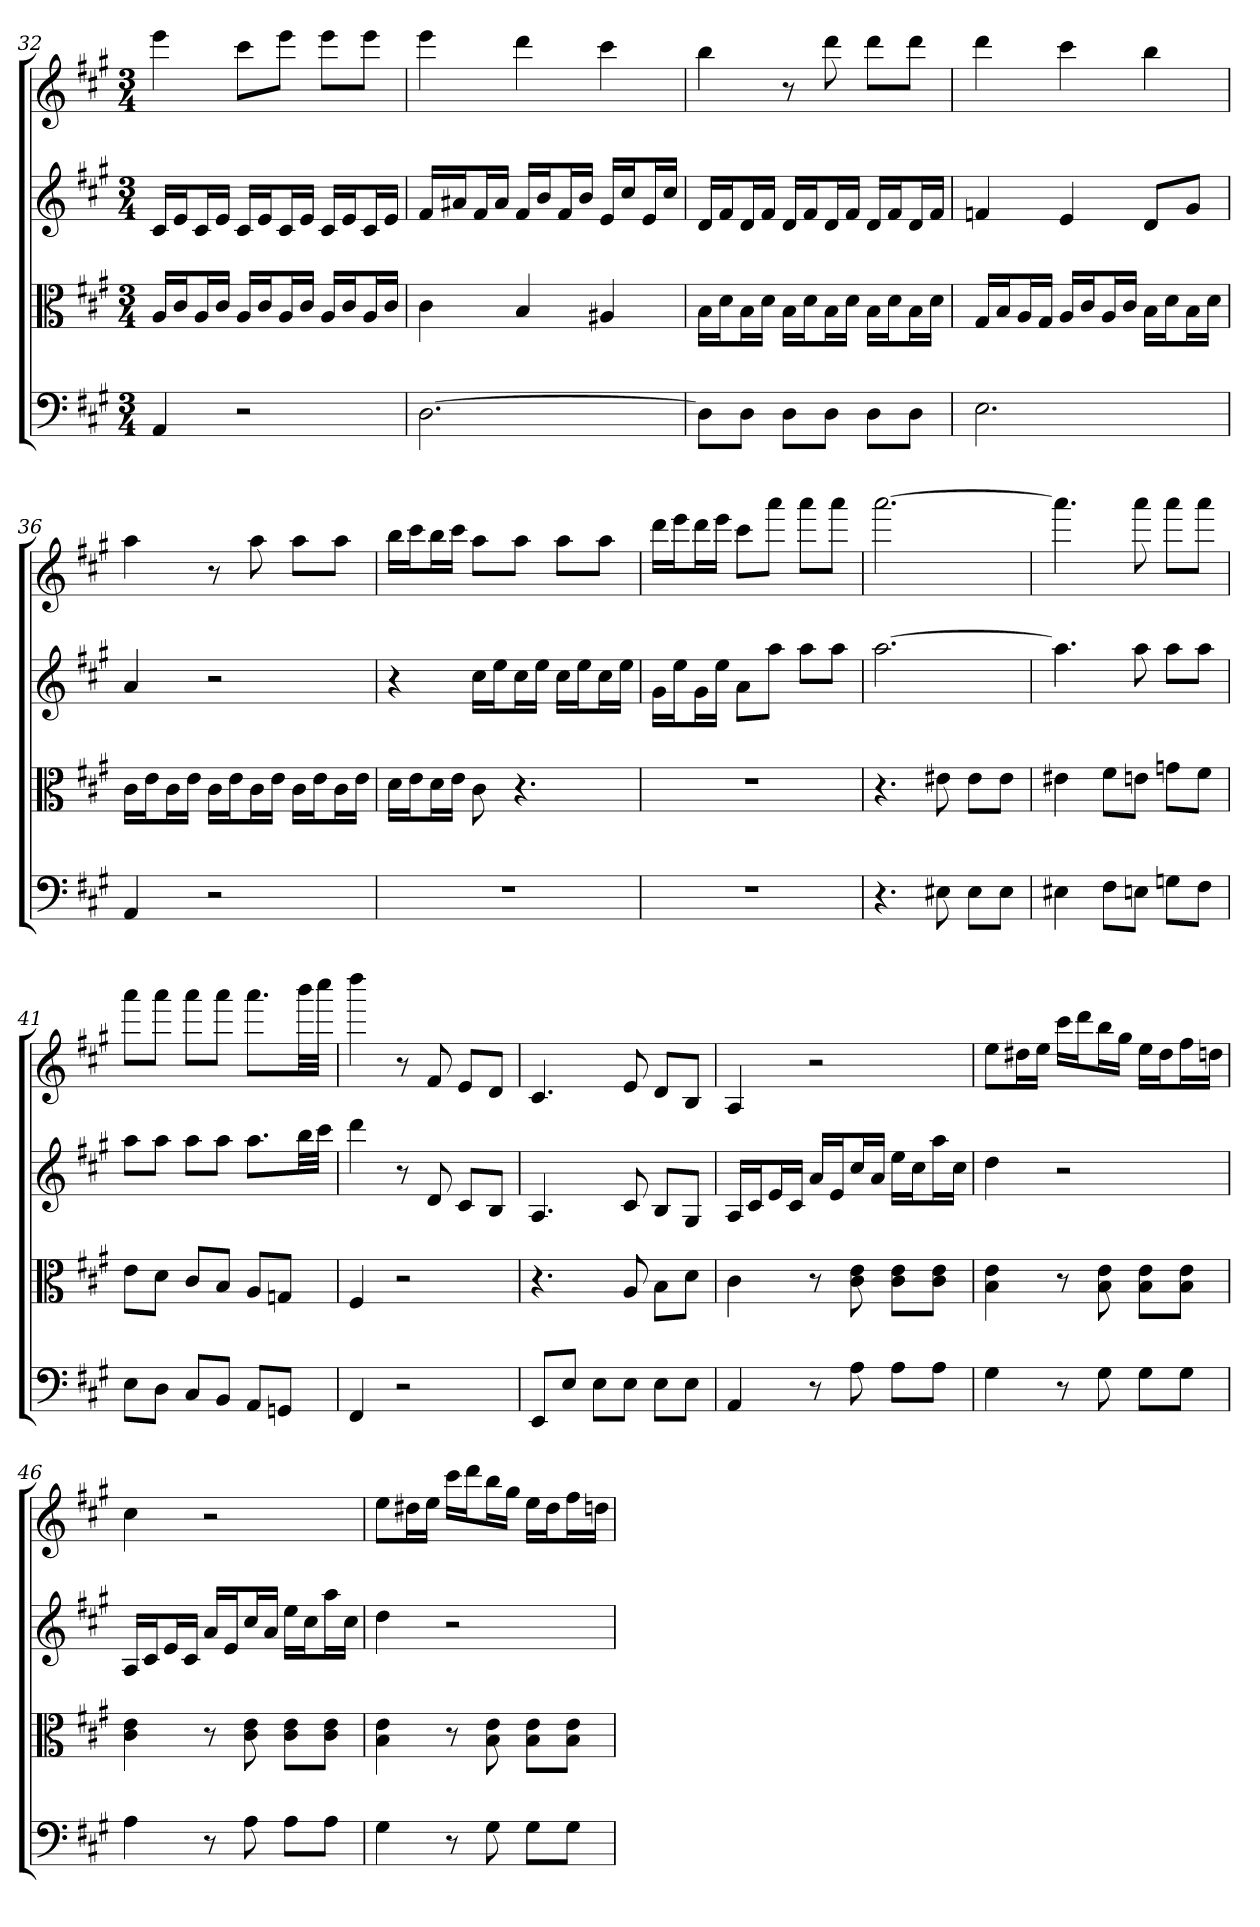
**kern	**kern	**kern	**kern
*part4	*part3	*part2	*part1
*staff4	*staff3	*staff2	*staff1
*clefF4	*clefC3	*	*
*k[f#c#g#]	*k[f#c#g#]	*k[f#c#g#]	*k[f#c#g#]
*f#:	*f#:	*f#:	*f#:
*M3/4	*M3/4	*M3/4	*M3/4
=32	=32	=32	=32
4AA	16A/LL	16c#LL	4eee
.	16c#/J	16eJ	.
.	16A/L	16c#L	.
.	16c#/JJ	16eJJ	.
2r	16A/LL	16c#LL	8ccc#L
.	16c#/J	16eJ	.
.	16A/L	16c#L	8eeeJ
.	16c#/JJ	16eJJ	.
.	16A/LL	16c#LL	8eeeL
.	16c#/J	16eJ	.
.	16A/L	16c#L	8eeeJ
.	16c#/JJ	16eJJ	.
=33	=33	=33	=33
[2.D	4c#	16f#LL	4eee
.	.	16a#XJ	.
.	.	16f#L	.
.	.	16a#JJ	.
.	4B	16f#LL	4ddd
.	.	16bJ	.
.	.	16f#L	.
.	.	16bJJ	.
.	4A#X	16eLL	4ccc#
.	.	16cc#J	.
.	.	16eL	.
.	.	16cc#JJ	.
=34	=34	=34	=34
8D\L]	16B\LL	16dLL	4bb
.	16d\J	16f#J	.
8D\J	16B\L	16dL	.
.	16d\JJ	16f#JJ	.
8D\L	16B\LL	16dLL	8r
.	16d\J	16f#J	.
8D\J	16B\L	16dL	8ddd
.	16d\JJ	16f#JJ	.
8D\L	16B\LL	16dLL	8dddL
.	16d\J	16f#J	.
8D\J	16B\L	16dL	8dddJ
.	16d\JJ	16f#JJ	.
=35	=35	=35	=35
2.E	16G#/LL	4fn	4ddd
.	16B/J	.	.
.	16A/L	.	.
.	16G#/JJ	.	.
.	16A/LL	4e	4ccc#
.	16c#/J	.	.
.	16A/L	.	.
.	16c#/JJ	.	.
.	16B\LL	8dL	4bb
.	16d\J	.	.
.	16B\L	8g#J	.
.	16d\JJ	.	.
=36	=36	=36	=36
4AA	16c#\LL	4a	4aa
.	16e\J	.	.
.	16c#\L	.	.
.	16e\JJ	.	.
2r	16c#\LL	2r	8r
.	16e\J	.	.
.	16c#\L	.	8aa
.	16e\JJ	.	.
.	16c#\LL	.	8aaL
.	16e\J	.	.
.	16c#\L	.	8aaJ
.	16e\JJ	.	.
=37	=37	=37	=37
2.r	16d\LL	4r	16bbLL
.	16e\J	.	16ccc#J
.	16d\L	.	16bbL
.	16e\JJ	.	16ccc#JJ
.	8c#	16cc#LL	8aaL
.	.	16eeJ	.
.	4.r	16cc#L	8aaJ
.	.	16eeJJ	.
.	.	16cc#LL	8aaL
.	.	16eeJ	.
.	.	16cc#L	8aaJ
.	.	16eeJJ	.
=38	=38	=38	=38
2.r	2.r	16g#LL	16dddLL
.	.	16eeJ	16eeeJ
.	.	16g#L	16dddL
.	.	16eeJJ	16eeeJJ
.	.	8aL	8ccc#L
.	.	8aaJ	8aaaJ
.	.	8aaL	8aaaL
.	.	8aaJ	8aaaJ
=39	=39	=39	=39
4.r	4.r	[2.aa	[2.aaa
8E#X	8e#X	.	.
8E#\L	8e#\L	.	.
8E#\J	8e#\J	.	.
=40	=40	=40	=40
4E#X	4e#X	4.aa]	4.aaa]
8F#\L	8f#\L	.	.
8En\J	8en\J	8aa	8aaa
8Gn\L	8gn\L	8aaL	8aaaL
8F#\J	8f#\J	8aaJ	8aaaJ
=41	=41	=41	=41
8E\L	8e\L	8aaL	8aaaL
8D\J	8d\J	8aaJ	8aaaJ
8C#/L	8c#/L	8aaL	8aaaL
8BB/J	8B/J	8aaJ	8aaaJ
8AA/L	8A/L	8.aaL	8.aaaL
8GGn/J	8Gn/J	.	.
.	.	32bbLL	32bbbLL
.	.	32ccc#JJJ	32cccc#JJJ
=42	=42	=42	=42
4FF#	4F#	4ddd	4dddd
2r	2r	8r	8r
.	.	8d	8f#
.	.	8c#L	8eL
.	.	8BJ	8dJ
=43	=43	=43	=43
8EE/L	4.r	4.A	4.c#
8E/J	.	.	.
8E\L	.	.	.
8E\J	8A	8c#	8e
8E\L	8B\L	8BL	8dL
8E\J	8d\J	8G#J	8BJ
=44	=44	=44	=44
4AA	4c#	16ALL	4A
.	.	16c#J	.
.	.	16eL	.
.	.	16c#JJ	.
8r	8r	16aLL	2r
.	.	16eJ	.
8A	8c# 8e	16cc#L	.
.	.	16aJJ	.
8A\L	8c#\ 8e\L	16eeLL	.
.	.	16cc#J	.
8A\J	8c#\ 8e\J	16aaL	.
.	.	16cc#JJ	.
=45	=45	=45	=45
4G#	4B 4e	4dd	8eeL
.	.	.	16dd#XL
.	.	.	16eeJJ
8r	8r	2r	16ccc#LL
.	.	.	16dddJ
8G#	8B 8e	.	16bbL
.	.	.	16gg#JJ
8G#\L	8B\ 8e\L	.	16eeLL
.	.	.	16dd#J
8G#\J	8B\ 8e\J	.	16ff#L
.	.	.	16ddnJJ
=46	=46	=46	=46
4A	4c# 4e	16ALL	4cc#
.	.	16c#J	.
.	.	16eL	.
.	.	16c#JJ	.
8r	8r	16aLL	2r
.	.	16eJ	.
8A	8c# 8e	16cc#L	.
.	.	16aJJ	.
8A\L	8c#\ 8e\L	16eeLL	.
.	.	16cc#J	.
8A\J	8c#\ 8e\J	16aaL	.
.	.	16cc#JJ	.
=47	=47	=47	=47
4G#	4B 4e	4dd	8eeL
.	.	.	16dd#XL
.	.	.	16eeJJ
8r	8r	2r	16ccc#LL
.	.	.	16dddJ
8G#	8B 8e	.	16bbL
.	.	.	16gg#JJ
8G#\L	8B\ 8e\L	.	16eeLL
.	.	.	16dd#J
8G#\J	8B\ 8e\J	.	16ff#L
.	.	.	16ddnJJ
=	=	=	=
*-	*-	*-	*-
